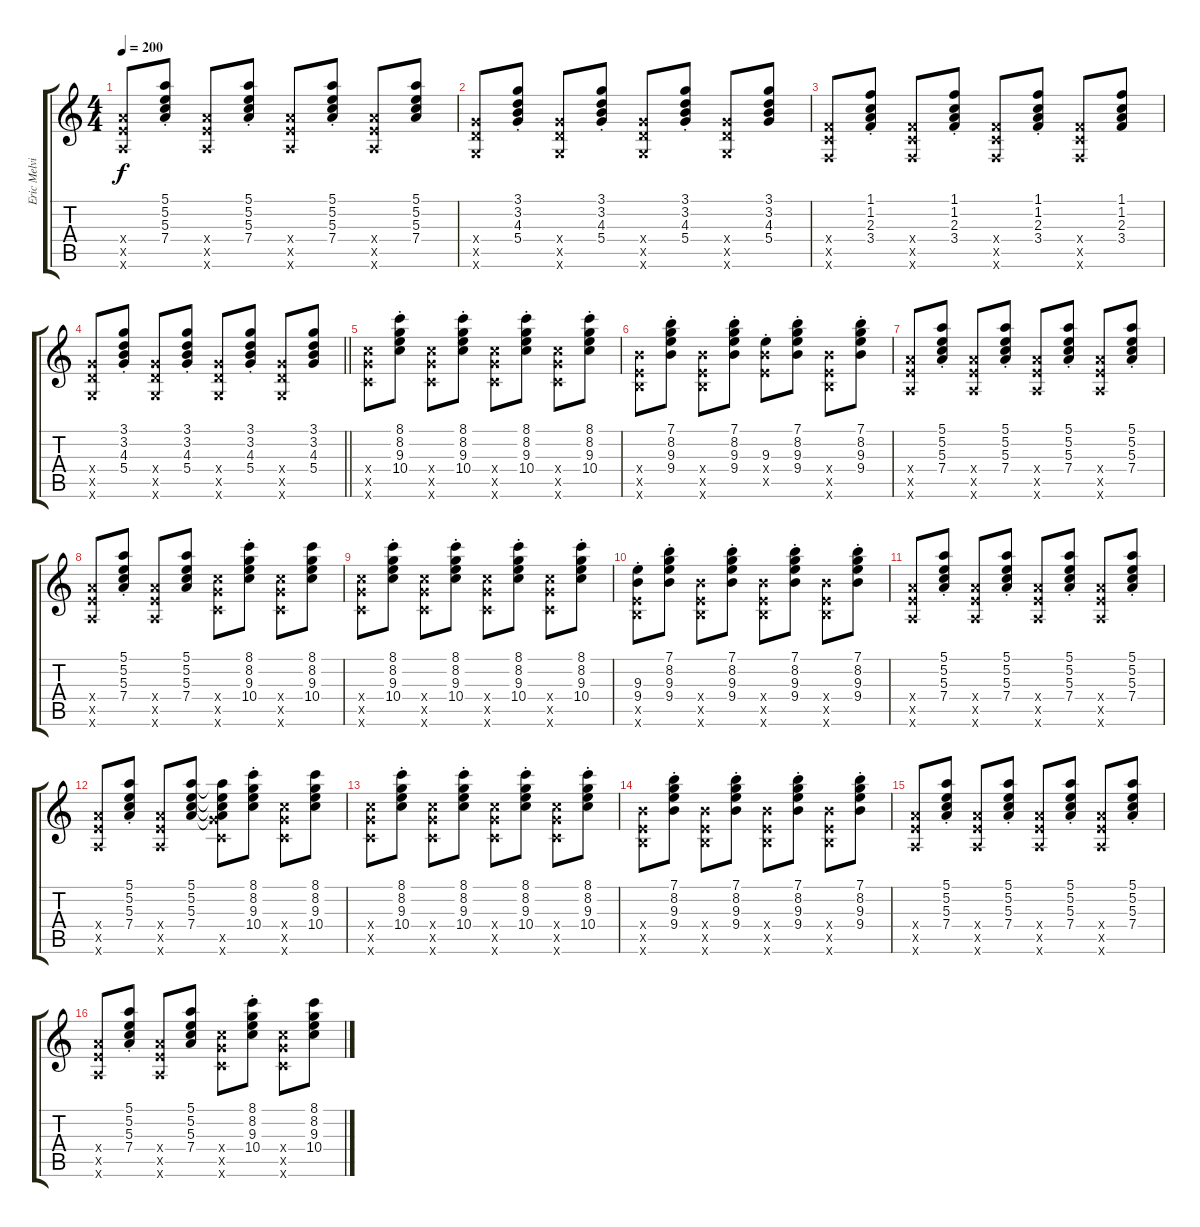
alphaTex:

\track ("Eric Melvin" "Eric Melvi") {instrument electricguitarjazz}
\staff {score tabs}
\tuning (E4 B3 G3 D3 A2 E2) {hide}
\ts (4 4)
\tempo 200
\clef g2
\ks c
(7.4{x} 7.5{x} 5.6{x}).8{dy f} (5.1{st} 5.2{st} 5.3{st} 7.4{st}).8 (7.4{x} 7.5{x} 5.6{x}).8 (5.1{st} 5.2{st} 5.3{st} 7.4{st}).8 (7.4{x} 7.5{x} 5.6{x}).8 (5.1{st} 5.2{st} 5.3{st} 7.4{st}).8 (7.4{x} 7.5{x} 5.6{x}).8 (5.1 5.2 5.3 7.4).8 |
(5.4{x} 5.5{x} 3.6{x}).8 (3.1{st} 3.2{st} 4.3{st} 5.4{st}).8 (5.4{x} 5.5{x} 3.6{x}).8 (3.1{st} 3.2{st} 4.3{st} 5.4{st}).8 (5.4{x} 5.5{x} 3.6{x}).8 (3.1{st} 3.2{st} 4.3{st} 5.4{st}).8 (5.4{x} 5.5{x} 3.6{x}).8 (3.1 3.2 4.3 5.4).8 |
(3.4{x} 3.5{x} 1.6{x}).8 (1.1{st} 1.2{st} 2.3{st} 3.4{st}).8 (3.4{x} 3.5{x} 1.6{x}).8 (1.1{st} 1.2{st} 2.3{st} 3.4{st}).8 (3.4{x} 3.5{x} 1.6{x}).8 (1.1{st} 1.2{st} 2.3{st} 3.4{st}).8 (3.4{x} 3.5{x} 1.6{x}).8 (1.1 1.2 2.3 3.4).8 |
\barLineRight lightlight
(5.4{x} 5.5{x} 3.6{x}).8 (3.1{st} 3.2{st} 4.3{st} 5.4{st}).8 (5.4{x} 5.5{x} 3.6{x}).8 (3.1{st} 3.2{st} 4.3{st} 5.4{st}).8 (5.4{x} 5.5{x} 3.6{x}).8 (3.1{st} 3.2{st} 4.3{st} 5.4{st}).8 (5.4{x} 5.5{x} 3.6{x}).8 (3.1 3.2 4.3 5.4).8 |
\section ("" "")
(10.4{x} 10.5{x} 8.6{x}).8 (8.1{st} 8.2{st} 9.3{st} 10.4{st}).8 (10.4{x} 10.5{x} 8.6{x}).8 (8.1{st} 8.2{st} 9.3{st} 10.4{st}).8 (10.4{x} 10.5{x} 8.6{x}).8 (8.1{st} 8.2{st} 9.3{st} 10.4{st}).8 (10.4{x} 10.5{x} 8.6{x}).8 (8.1{st} 8.2{st} 9.3{st} 10.4{st}).8 |
(9.4{x} 7.5{x} 7.6{x}).8 (7.1{st} 8.2{st} 9.3{st} 9.4{st}).8 (9.4{x} 7.5{x} 7.6{x}).8 (7.1{st} 8.2{st} 9.3{st} 9.4{st}).8 (9.3{st} 9.4{x} 7.5{x}).8 (7.1{st} 8.2{st} 9.3{st} 9.4{st}).8 (9.4{x} 7.5{x} 7.6{x}).8 (7.1{st} 8.2{st} 9.3{st} 9.4{st}).8 |
(7.4{x} 7.5{x} 5.6{x}).8 (5.1{st} 5.2{st} 5.3{st} 7.4{st}).8 (7.4{x} 7.5{x} 5.6{x}).8 (5.1{st} 5.2{st} 5.3{st} 7.4{st}).8 (7.4{x} 7.5{x} 5.6{x}).8 (5.1{st} 5.2{st} 5.3{st} 7.4{st}).8 (7.4{x} 7.5{x} 5.6{x}).8 (5.1{st} 5.2{st} 5.3{st} 7.4{st}).8 |
(7.4{x} 7.5{x} 5.6{x}).8 (5.1{st} 5.2{st} 5.3{st} 7.4{st}).8 (7.4{x} 7.5{x} 5.6{x}).8 (5.1 5.2 5.3 7.4).8 (10.4{x} 10.5{x} 8.6{x}).8 (8.1{st} 8.2{st} 9.3{st} 10.4{st}).8 (10.4{x} 10.5{x} 8.6{x}).8 (8.1 8.2 9.3 10.4).8 |
(10.4{x} 10.5{x} 8.6{x}).8 (8.1{st} 8.2{st} 9.3{st} 10.4{st}).8 (10.4{x} 10.5{x} 8.6{x}).8 (8.1{st} 8.2{st} 9.3{st} 10.4{st}).8 (10.4{x} 10.5{x} 8.6{x}).8 (8.1{st} 8.2{st} 9.3{st} 10.4{st}).8 (10.4{x} 10.5{x} 8.6{x}).8 (8.1{st} 8.2{st} 9.3{st} 10.4{st}).8 |
(9.3{st} 9.4{st} 7.5{x} 7.6{x}).8 (7.1{st} 8.2{st} 9.3{st} 9.4{st}).8 (9.4{x} 7.5{x} 7.6{x}).8 (7.1{st} 8.2{st} 9.3{st} 9.4{st}).8 (9.4{x} 7.5{x} 7.6{x}).8 (7.1{st} 8.2{st} 9.3{st} 9.4{st}).8 (9.4{x} 7.5{x} 7.6{x}).8 (7.1{st} 8.2{st} 9.3{st} 9.4{st}).8 |
(7.4{x} 7.5{x} 5.6{x}).8 (5.1{st} 5.2{st} 5.3{st} 7.4{st}).8 (7.4{x} 7.5{x} 5.6{x}).8 (5.1{st} 5.2{st} 5.3{st} 7.4{st}).8 (7.4{x} 7.5{x} 5.6{x}).8 (5.1{st} 5.2{st} 5.3{st} 7.4{st}).8 (7.4{x} 7.5{x} 5.6{x}).8 (5.1{st} 5.2{st} 5.3{st} 7.4{st}).8 |
(7.4{x} 7.5{x} 5.6{x}).8 (5.1{st} 5.2{st} 5.3{st} 7.4{st}).8 (7.4{x} 7.5{x} 5.6{x}).8 (5.1 5.2 5.3 7.4).8 (5.1{t} 5.2{t} 5.3{t} 7.4{t} 10.5{x} 8.6{x}).8 (8.1{st} 8.2{st} 9.3{st} 10.4{st}).8 (10.4{x} 10.5{x} 8.6{x}).8 (8.1 8.2 9.3 10.4).8 |
(10.4{x} 10.5{x} 8.6{x}).8 (8.1{st} 8.2{st} 9.3{st} 10.4{st}).8 (10.4{x} 10.5{x} 8.6{x}).8 (8.1{st} 8.2{st} 9.3{st} 10.4{st}).8 (10.4{x} 10.5{x} 8.6{x}).8 (8.1{st} 8.2{st} 9.3{st} 10.4{st}).8 (10.4{x} 10.5{x} 8.6{x}).8 (8.1{st} 8.2{st} 9.3{st} 10.4{st}).8 |
(9.4{x} 7.5{x} 7.6{x}).8 (7.1{st} 8.2{st} 9.3{st} 9.4{st}).8 (9.4{x} 7.5{x} 7.6{x}).8 (7.1{st} 8.2{st} 9.3{st} 9.4{st}).8 (9.4{x} 7.5{x} 7.6{x}).8 (7.1{st} 8.2{st} 9.3{st} 9.4{st}).8 (9.4{x} 7.5{x} 7.6{x}).8 (7.1{st} 8.2{st} 9.3{st} 9.4{st}).8 |
(7.4{x} 7.5{x} 5.6{x}).8 (5.1{st} 5.2{st} 5.3{st} 7.4{st}).8 (7.4{x} 7.5{x} 5.6{x}).8 (5.1{st} 5.2{st} 5.3{st} 7.4{st}).8 (7.4{x} 7.5{x} 5.6{x}).8 (5.1{st} 5.2{st} 5.3{st} 7.4{st}).8 (7.4{x} 7.5{x} 5.6{x}).8 (5.1{st} 5.2{st} 5.3{st} 7.4{st}).8 |
(7.4{x} 7.5{x} 5.6{x}).8 (5.1{st} 5.2{st} 5.3{st} 7.4{st}).8 (7.4{x} 7.5{x} 5.6{x}).8 (5.1 5.2 5.3 7.4).8 (10.4{x} 10.5{x} 8.6{x}).8 (8.1{st} 8.2{st} 9.3{st} 10.4{st}).8 (10.4{x} 10.5{x} 8.6{x}).8 (8.1 8.2 9.3 10.4).8
